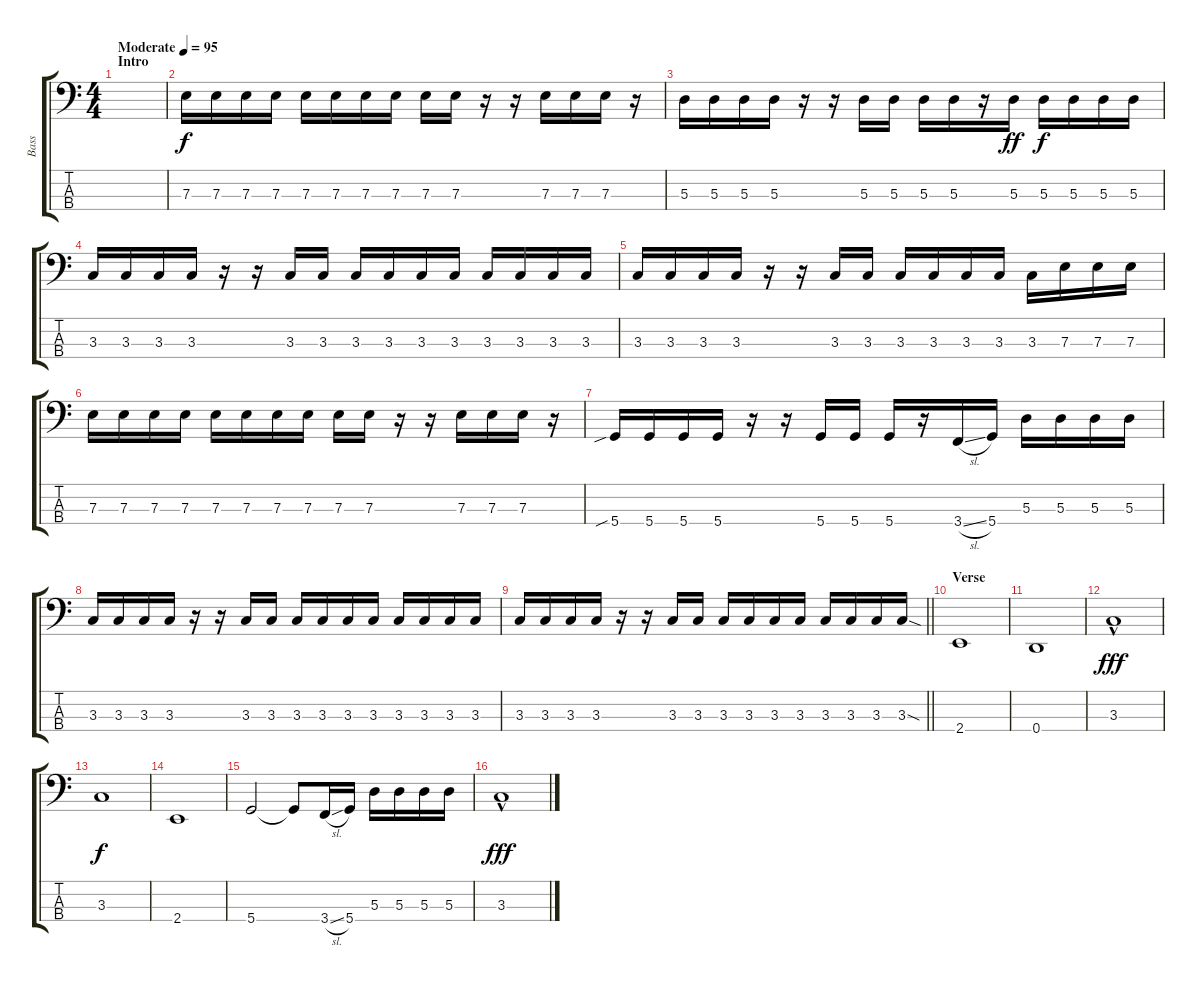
\track ("Bass" "Bass") {instrument electricbassfinger}
\staff {score tabs}
\tuning (G2 D2 A1 D1) {hide}
\ts (4 4)
\section ("" "Intro")
\tempo (95 "Moderate")
\clef f4
\ks c
|
7.3.16 7.3.16 7.3.16 7.3.16 7.3.16 7.3.16 7.3.16 7.3.16 7.3.16 7.3.16 r.16 r.16 7.3.16 7.3.16 7.3.16 r.16 |
5.3.16 5.3.16 5.3.16 5.3.16 r.16 r.16 5.3.16 5.3.16 5.3.16 5.3.16 r.16 5.3.16{dy ff} 5.3.16{dy f} 5.3.16 5.3.16 5.3.16 |
3.3.16 3.3.16 3.3.16 3.3.16 r.16 r.16 3.3.16 3.3.16 3.3.16 3.3.16 3.3.16 3.3.16 3.3.16 3.3.16 3.3.16 3.3.16 |
3.3.16 3.3.16 3.3.16 3.3.16 r.16 r.16 3.3.16 3.3.16 3.3.16 3.3.16 3.3.16 3.3.16 3.3.16 7.3.16 7.3.16 7.3.16 |
7.3.16 7.3.16 7.3.16 7.3.16 7.3.16 7.3.16 7.3.16 7.3.16 7.3.16 7.3.16 r.16 r.16 7.3.16 7.3.16 7.3.16 r.16 |
5.4{sib}.16 5.4.16 5.4.16 5.4.16 r.16 r.16 5.4.16 5.4.16 5.4.16 r.16 3.4{sl}.16 5.4.16 5.3.16 5.3.16 5.3.16 5.3.16 |
3.3.16 3.3.16 3.3.16 3.3.16 r.16 r.16 3.3.16 3.3.16 3.3.16 3.3.16 3.3.16 3.3.16 3.3.16 3.3.16 3.3.16 3.3.16 |
\barLineRight lightlight
3.3.16 3.3.16 3.3.16 3.3.16 r.16 r.16 3.3.16 3.3.16 3.3.16 3.3.16 3.3.16 3.3.16 3.3.16 3.3.16 3.3.16 3.3{sod}.16 |
\section ("" "Verse")
2.4.1 |
0.4.1 |
3.3{hac}.1{dy fff} |
3.3.1{dy f} |
2.4.1 |
5.4.2 5.4{t}.8 3.4{sl}.16 5.4.16 5.3.16 5.3.16 5.3.16 5.3.16 |
3.3{hac}.1{dy fff}
